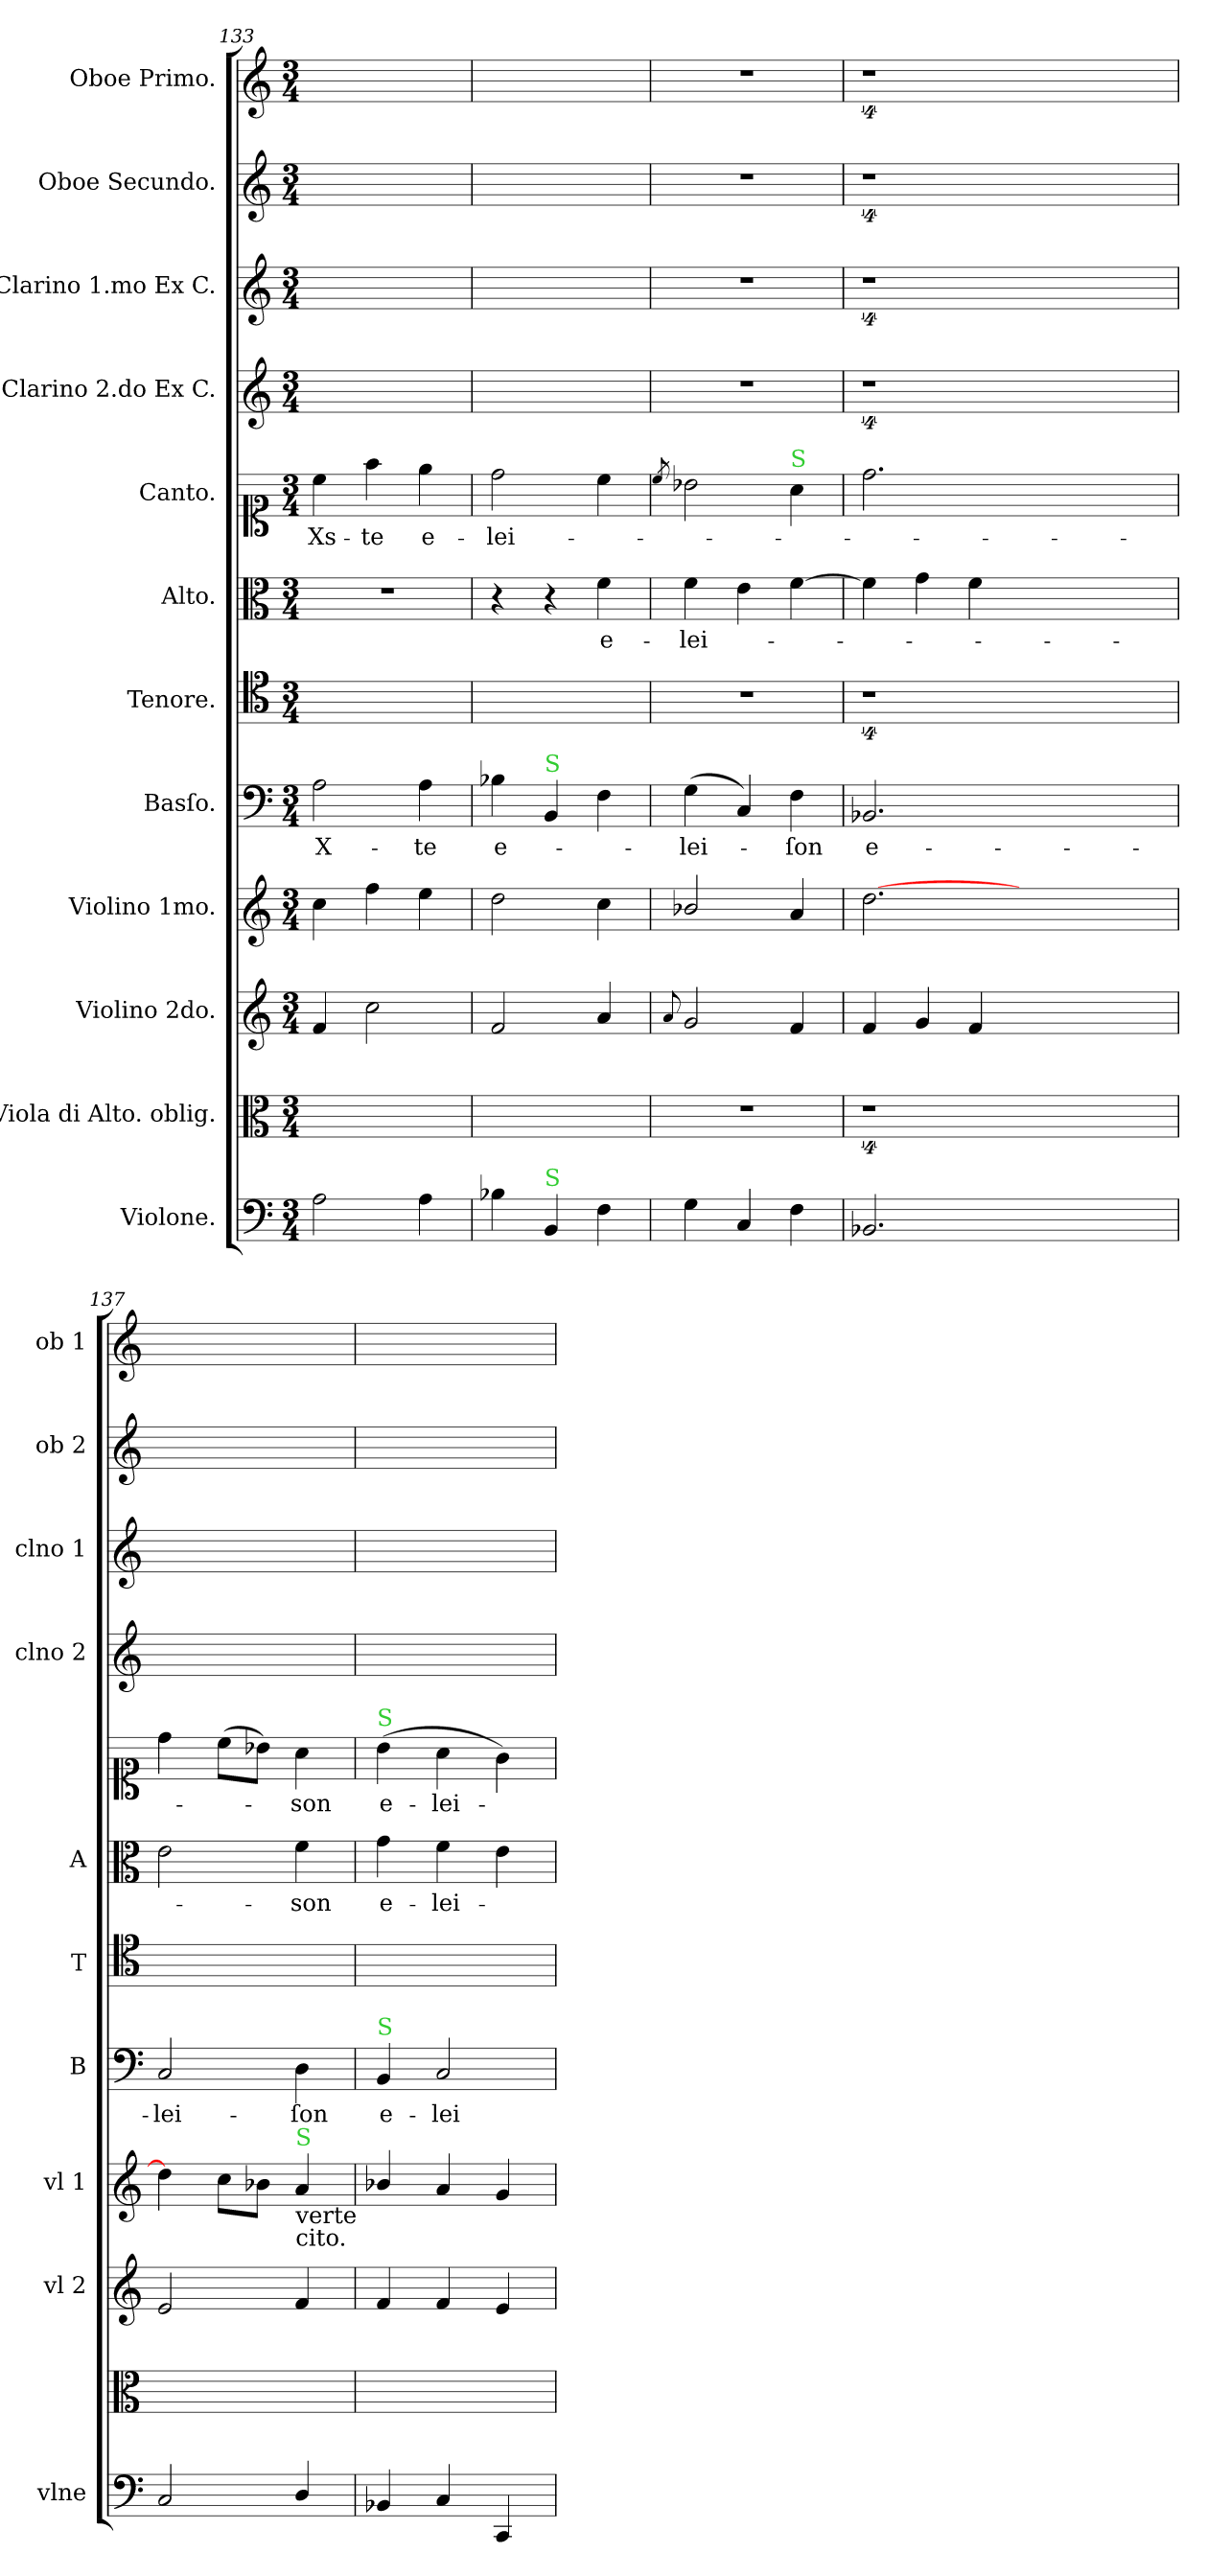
**kern	**kern	**kern	**kern	**kern	**text	**kern	**kern	**text	**kern	**text	**kern	**kern	**kern	**kern
*part12	*part11	*part10	*part9	*part8	*part8	*part7	*part6	*part6	*part5	*part5	*part4	*part3	*part2	*part1
*staff12	*staff11	*staff10	*staff9	*staff8	*staff8	*staff7	*staff6	*staff6	*staff5	*staff5	*staff4	*staff3	*staff2	*staff1
*I"Violone.	*I"Viola di Alto. oblig.	*I"Violino 2do.	*I"Violino 1mo.	*I"Basſo.	*	*I"Tenore.	*I"Alto.	*	*I"Canto.	*	*I"Clarino 2.do Ex C.	*I"Clarino 1.mo Ex C.	*I"Oboe Secundo.	*I"Oboe Primo.
*I'vlne	*	*I'vl 2	*I'vl 1	*I'B	*	*I'T	*I'A	*	*	*	*I'clno 2	*I'clno 1	*I'ob 2	*I'ob 1
*clefF4	*clefC3	*clefG2	*clefG2	*clefF4	*	*clefC4	*clefC3	*	*clefC1	*	*clefG2	*clefG2	*clefG2	*clefG2
*k[]	*k[]	*k[]	*k[]	*k[]	*	*k[]	*k[]	*	*k[]	*	*k[]	*k[]	*k[]	*k[]
*C:	*C:	*C:	*C:	*C:	*	*C:	*C:	*	*C:	*	*C:	*C:	*C:	*C:
*M3/4	*M3/4	*M3/4	*M3/4	*M3/4	*	*M3/4	*M3/4	*	*M3/4	*	*M3/4	*M3/4	*M3/4	*M3/4
=133	=133	=133	=133	=133	=133	=133	=133	=133	=133	=133	=133	=133	=133	=133
!	!	!	!	!	!LO:LY:i	!	!	!	!	!	!	!	!	!
2A\	2.ryy	4f/	4cc\	2A\	X-	2.ryy	2.r	.	4cc\	Xs-	2.ryy	2.ryy	2.ryy	2.ryy
.	.	2cc\	4ff\	.	.	.	.	.	4ff\	-te	.	.	.	.
!	!	!	!	!	!LO:LY:i	!	!	!	!	!	!	!	!	!
4A\	.	.	4ee\	4A\	-te	.	.	.	4ee\	e-	.	.	.	.
=134	=134	=134	=134	=134	=134	=134	=134	=134	=134	=134	=134	=134	=134	=134
4B-X\	2.ryy	2f/	2dd\	4B-X\	e-	2.ryy	4r	.	2dd\	-lei-	2.ryy	2.ryy	2.ryy	2.ryy
!	!	!	!	!LO:TX:a:color=limegreen:t=S	!	!	!	!	!	!	!	!	!	!
!LO:TX:a:color=limegreen:t=S	!	!	!	!	!	!	!	!	!	!	!	!	!	!
4BB/	.	.	.	4BB/	.	.	4r	.	.	.	.	.	.	.
4F\	.	4a/	4cc\	4F\	.	.	4f\	e-	4cc\	.	.	.	.	.
=135	=135	=135	=135	=135	=135	=135	=135	=135	=135	=135	=135	=135	=135	=135
.	.	8qqa/	.	.	.	.	.	.	8qcc/	.	.	.	.	.
4G\	2.r	2g/	2b-X/	(4G\	-lei-	2.r	4f\	-lei-	2b-X\	.	2.r	2.r	2.r	2.r
4C/	.	.	.	4C/)	.	.	4e\	.	.	.	.	.	.	.
!	!	!	!	!	!	!	!	!	!LO:TX:a:color=limegreen:t=S	!	!	!	!	!
4F\	.	4f/	4a/	4F\	-ſon	.	[4f\	.	4a\	.	.	.	.	.
=136	=136	=136	=136	=136	=136	=136	=136	=136	=136	=136	=136	=136	=136	=136
2.BB-X/	4%9r	4f/	[2.dd\	2.BB-X/	e-	4%9r	4f\]	.	2.dd\	.	4%9r	4%9r	4%9r	4%9r
.	.	4g/	.	.	.	.	4g\	.	.	.	.	.	.	.
.	.	4f/	.	.	.	.	4f\	.	.	.	.	.	.	.
1.ryy	.	1.ryy	1.ryy	1.ryy	.	.	1.ryy	.	1.ryy	.	.	.	.	.
=137	=137	=137	=137	=137	=137	=137	=137	=137	=137	=137	=137	=137	=137	=137
2C/	2.ryy	2e/	4dd\]	2C/	-lei-	2.ryy	2e\	.	4dd\	.	2.ryy	2.ryy	2.ryy	2.ryy
.	.	.	8cc\L	.	.	.	.	.	(8cc\L	.	.	.	.	.
.	.	.	8b-X\J	.	.	.	.	.	8b-X\J)	.	.	.	.	.
!	!	!	!LO:TX:b:t=verte\ncito.	!	!	!	!	!	!	!	!	!	!	!
!	!	!	!LO:TX:a:color=limegreen:t=S	!	!	!	!	!	!	!	!	!	!	!
4D/	.	4f/	4a/	4D\	-ſon	.	4f\	-son	4a\	-son	.	.	.	.
=138	=138	=138	=138	=138	=138	=138	=138	=138	=138	=138	=138	=138	=138	=138
!	!	!	!	!	!	!	!	!	!LO:TX:a:color=limegreen:t=S	!	!	!	!	!
!	!	!	!	!LO:TX:a:color=limegreen:t=S	!	!	!	!	!	!	!	!	!	!
4BB-X/	2.ryy	4f/	4b-X/	4BB/	e-	2.ryy	4g\	e-	(4b\	e-	2.ryy	2.ryy	2.ryy	2.ryy
4C/	.	4f/	4a/	2C/	-lei-	.	4f\	-lei-	4a\	-lei-	.	.	.	.
4CC/	.	4e/	4g/	.	.	.	4e\	.	4g\)	.	.	.	.	.
=	=	=	=	=	=	=	=	=	=	=	=	=	=	=
*-	*-	*-	*-	*-	*-	*-	*-	*-	*-	*-	*-	*-	*-	*-
